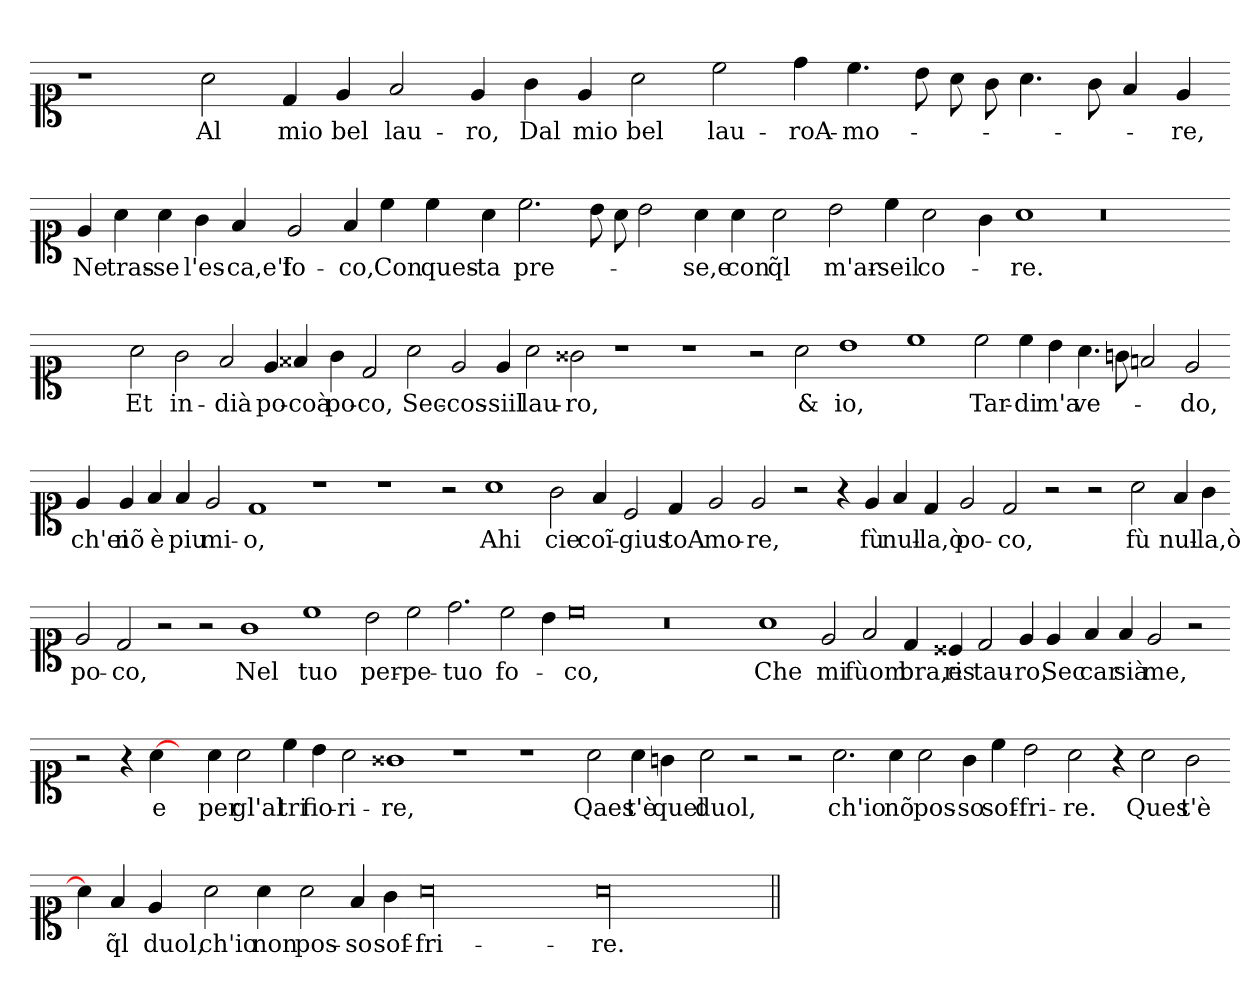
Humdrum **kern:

**kern	**text
*part1	*part1
*staff1	*staff1
*clefC1	*
*k[]	*
=	=
1r	.
2a	Al
4d	mio
4e	bel
2f	lau-
4e	ro,
4g	Dal
4e	mio
2a	bel
2cc	lau-
4dd	roA-
4.cc	mo-
8b	.
8a	.
8g	.
4.a	.
8g	.
4f	.
4e	re,
=-	=-
4e	Ne
4a	tras-
4a	se
4g	l'es-
4f	ca,e'l
2e	fo-
4f	co,
4cc	Con
4cc	ques-
4a	ta
2.cc	pre-
8b	.
8a	.
2b	.
4a	se,e
4a	con
2a	q̃l
2b	m'ar-
4cc	seil
2a	co-
4g	.
1a	re.
0r	.
=-	=-
4ryy	.
4ryy	.
2a	Et
2g	in-
2f	dià
4e	po-
4f##X	coà
4g	po-
2d	co,
2a	Sec-
2e	cos-
4e	siil
2a	lau-
2g##X	ro,
1r	.
1r	.
2r	.
2a	&
1b	io,
1cc	.
2cc	Tar-
4cc	di
4b	m'a
4.a	ve-
8g	.
2f	.
2e	do,
=-	=-
4e	ch'ei
4e	nõ
4f	è
4f	piu
2e	mi-
1d	o,
1r	.
1r	.
2r	.
1a	Ahi
2g	cie-
4f	coĩ-
2c	gius-
4d	toA-
2e	mo-
2e	re,
2r	.
4r	.
4e	fù
4f	nul-
4d	la,ò
2e	po-
2d	co,
2r	.
2r	.
2a	fù
4f	nul-
4g	la,ò
=-	=-
2e	po-
2d	co,
2r	.
2r	.
1g	Nel
1cc	tuo
2b	per-
2cc	pe-
2.dd	tuo
2cc	fo-
4b	.
0cc	co,
0r	.
1a	Che
2e	mi
2f	fùom-
4d	bra,e
4c##X	ris-
2d	tau-
4e	ro,
4e	Sec-
4f	car-
4f	sià
2e	me,
2r	.
=-	=-
2r	.
4r	.
[4a	e
4ryy	.
4a	per
2a	gl'al-
4cc	tri
4b	fio-
2a	ri-
1g##X	re,
1r	.
1r	.
2a	Qaes-
4a	t'è
4g	quel
2a	duol,
2r	.
2r	.
2.a	ch'io
4a	nõ
2a	pos-
4g	so
4cc	sof-
2b	fri-
2a	re.
4r	.
2a	Ques-
2g	t'è
=-	=-
4a]	.
4f	q̃l
4e	duol,
2a	ch'io
4a	non
2a	pos-
4f	so
4g	sof-
00a	fri-
00a	re.
=||	=||
*-	*-
